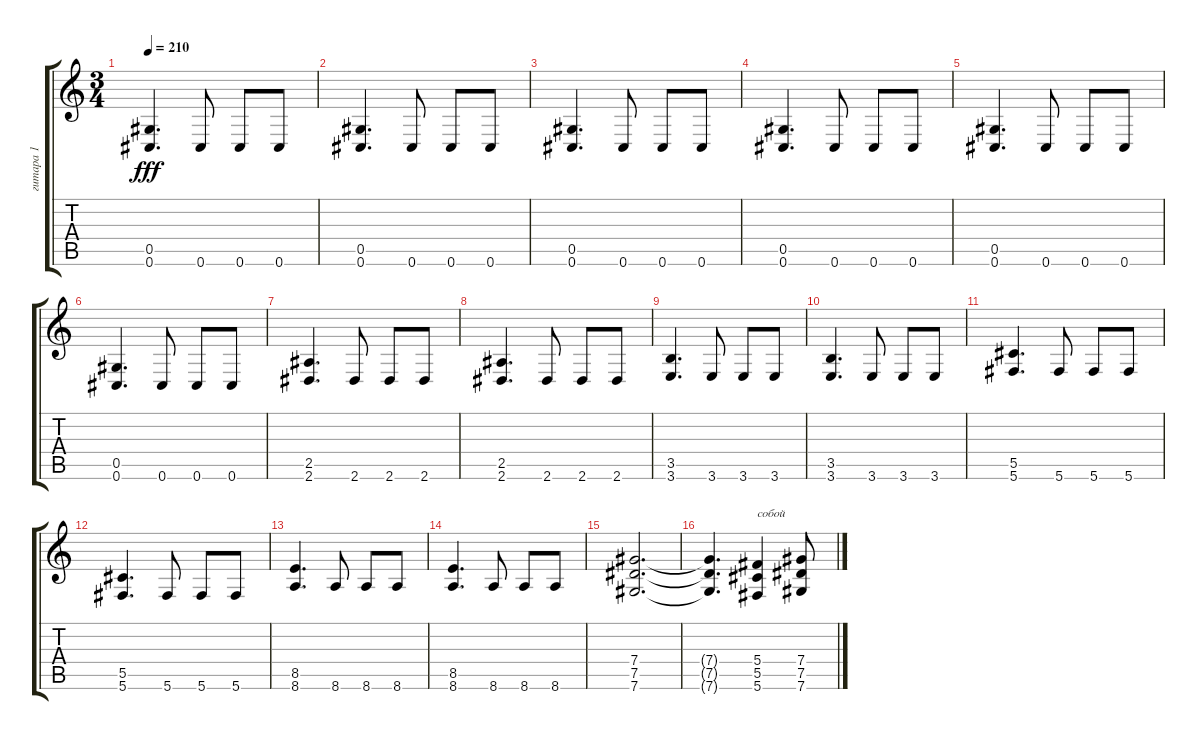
\track ("гитара 1" "гитара 1") {instrument distortionguitar}
\staff {score tabs}
\tuning (Eb4 Bb3 Gb3 Db3 Ab2 Db2) {hide}
\ts (3 4)
\tempo 210
\clef g2
\ks c
(0.5 0.6).4{d dy fff} 0.6.8 0.6.8 0.6.8 |
(0.5 0.6).4{d} 0.6.8 0.6.8 0.6.8 |
(0.5 0.6).4{d} 0.6.8 0.6.8 0.6.8 |
(0.5 0.6).4{d} 0.6.8 0.6.8 0.6.8 |
(0.5 0.6).4{d} 0.6.8 0.6.8 0.6.8 |
(0.5 0.6).4{d} 0.6.8 0.6.8 0.6.8 |
(2.5 2.6).4{d} 2.6.8 2.6.8 2.6.8 |
(2.5 2.6).4{d} 2.6.8 2.6.8 2.6.8 |
(3.5 3.6).4{d} 3.6.8 3.6.8 3.6.8 |
(3.5 3.6).4{d} 3.6.8 3.6.8 3.6.8 |
(5.5 5.6).4{d} 5.6.8 5.6.8 5.6.8 |
(5.5 5.6).4{d} 5.6.8 5.6.8 5.6.8 |
(8.5 8.6).4{d} 8.6.8 8.6.8 8.6.8 |
(8.5 8.6).4{d} 8.6.8 8.6.8 8.6.8 |
(7.4 7.5 7.6).2{d} |
(7.4{t} 7.5{t} 7.6{t}).4{d} (5.4 5.5 5.6).4{txt "собой"} (7.4 7.5 7.6).8
